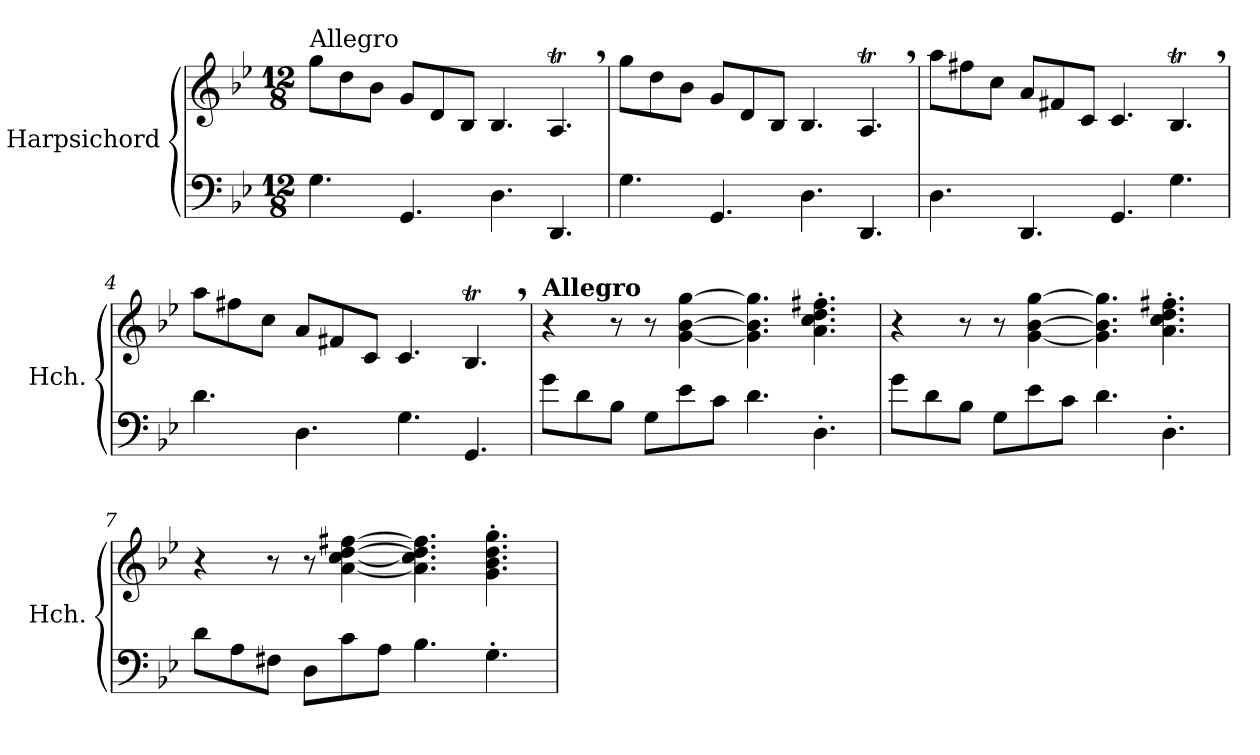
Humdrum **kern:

**kern	**kern
*part1	*part1
*staff2	*staff1
*I"Harpsichord	*
*I'Hch.	*
*clefF4	*clefG2
*k[b-e-]	*k[b-e-]
*M12/8	*M12/8
=1	=1
!	!LO:TX:a:t=Allegro
4.G\	8gg\L
.	8dd\
.	8b-\J
4.GG/	8g/L
.	8d/
.	8B-/J
4.D\	4.B-/
4.DD/	4.At,/
=2	=2
4.G\	8gg\L
.	8dd\
.	8b-\J
4.GG/	8g/L
.	8d/
.	8B-/J
4.D\	4.B-/
4.DD/	4.At,/
=3	=3
4.D\	8aa\L
.	8ff#X\
.	8cc\J
4.DD/	8a/L
.	8f#X/
.	8c/J
4.GG/	4.c/
4.G\	4.B-T,/
=4	=4
4.d\	8aa\L
.	8ff#X\
.	8cc\J
4.D\	8a/L
.	8f#X/
.	8c/J
4.G\	4.c/
4.GG/	4.B-T,/
!!LO:LB:g=z
=5	=5
!	!LO:TX:a:B:t=Allegro
8g\L	4r
8d\	.
8B-\J	8r
8G\L	8r
8e-\	[4g\ [4b-\ [4gg\
8c\J	.
4.d\	4.g\] 4.b-\] 4.gg\]
4.D'\	4.a\' 4.cc\' 4.dd\' 4.ff#X\'
=6	=6
8g\L	4r
8d\	.
8B-\J	8r
8G\L	8r
8e-\	[4g\ [4b-\ [4gg\
8c\J	.
4.d\	4.g\] 4.b-\] 4.gg\]
4.D'\	4.a\' 4.cc\' 4.dd\' 4.ff#X\'
=7	=7
8d\L	4r
8A\	.
8F#X\J	8r
8D\L	8r
8c\	[4a\ [4cc\ [4dd\ [4ff#X\
8A\J	.
4.B-\	4.a\] 4.cc\] 4.dd\] 4.ff#\]
4.G'\	4.g\' 4.b-\' 4.dd\' 4.gg\'
=	=
*-	*-
